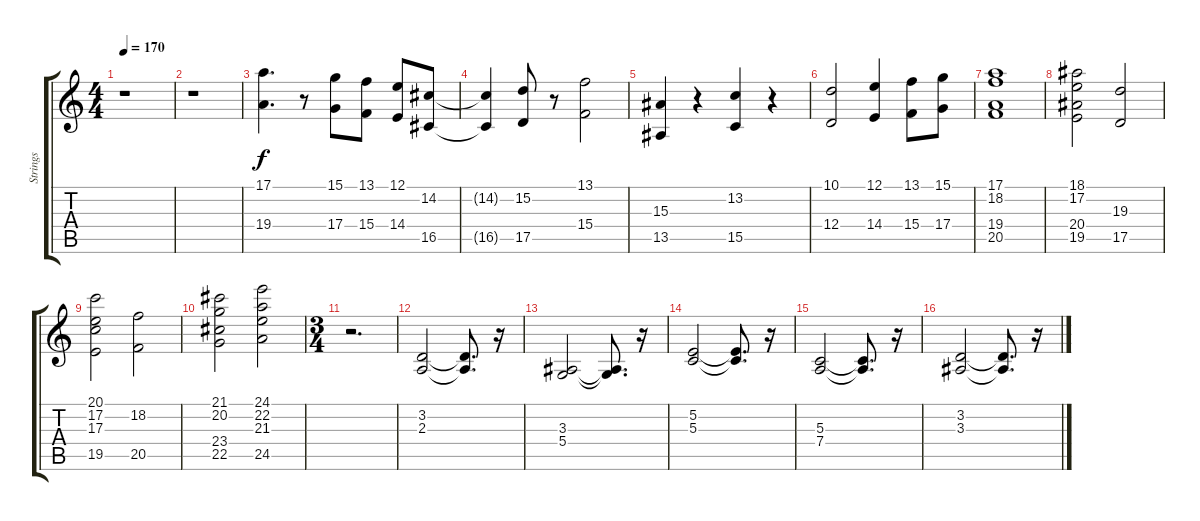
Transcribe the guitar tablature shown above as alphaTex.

\track ("Strings" "Strings") {instrument stringensemble1}
\staff {score tabs}
\tuning (E4 B3 G3 D3 A2 E2) {hide}
\ts (4 4)
\tempo 170
\clef g2
\ks c
r.1{dy f} |
r.1 |
(17.1 19.4).4{d volume 10} r.8 (15.1 17.4).8 (13.1 15.4).8 (12.1 14.4).8 (14.2 16.5).8 |
(14.2{t} 16.5{t}).4 (15.2 17.5).8 r.8 (13.1 15.4).2 |
(15.3 13.5).4 r.4 (13.2 15.5).4 r.4 |
(10.1 12.4).2 (12.1 14.4).4 (13.1 15.4).8 (15.1 17.4).8 |
(17.1 18.2 19.4 20.5).1 |
(18.1 17.2 20.4 19.5).2 (19.3 17.5).2 |
(20.1 17.2 17.3 19.5).2 (18.2 20.5).2 |
(21.1 20.2 23.4 22.5).2 (24.1 22.2 21.3 24.5).2 |
\ts (3 4)
r.2{d} |
(3.2 2.3).2{volume 12} (3.2{t} 2.3{t}).8{d} r.16 |
(3.3 5.4).2 (3.3{t} 5.4{t}).8{d} r.16 |
(5.2 5.3).2 (5.2{t} 5.3{t}).8{d} r.16 |
(5.3 7.4).2 (5.3{t} 7.4{t}).8{d} r.16 |
(3.2 3.3).2 (3.2{t} 3.3{t}).8{d} r.16
